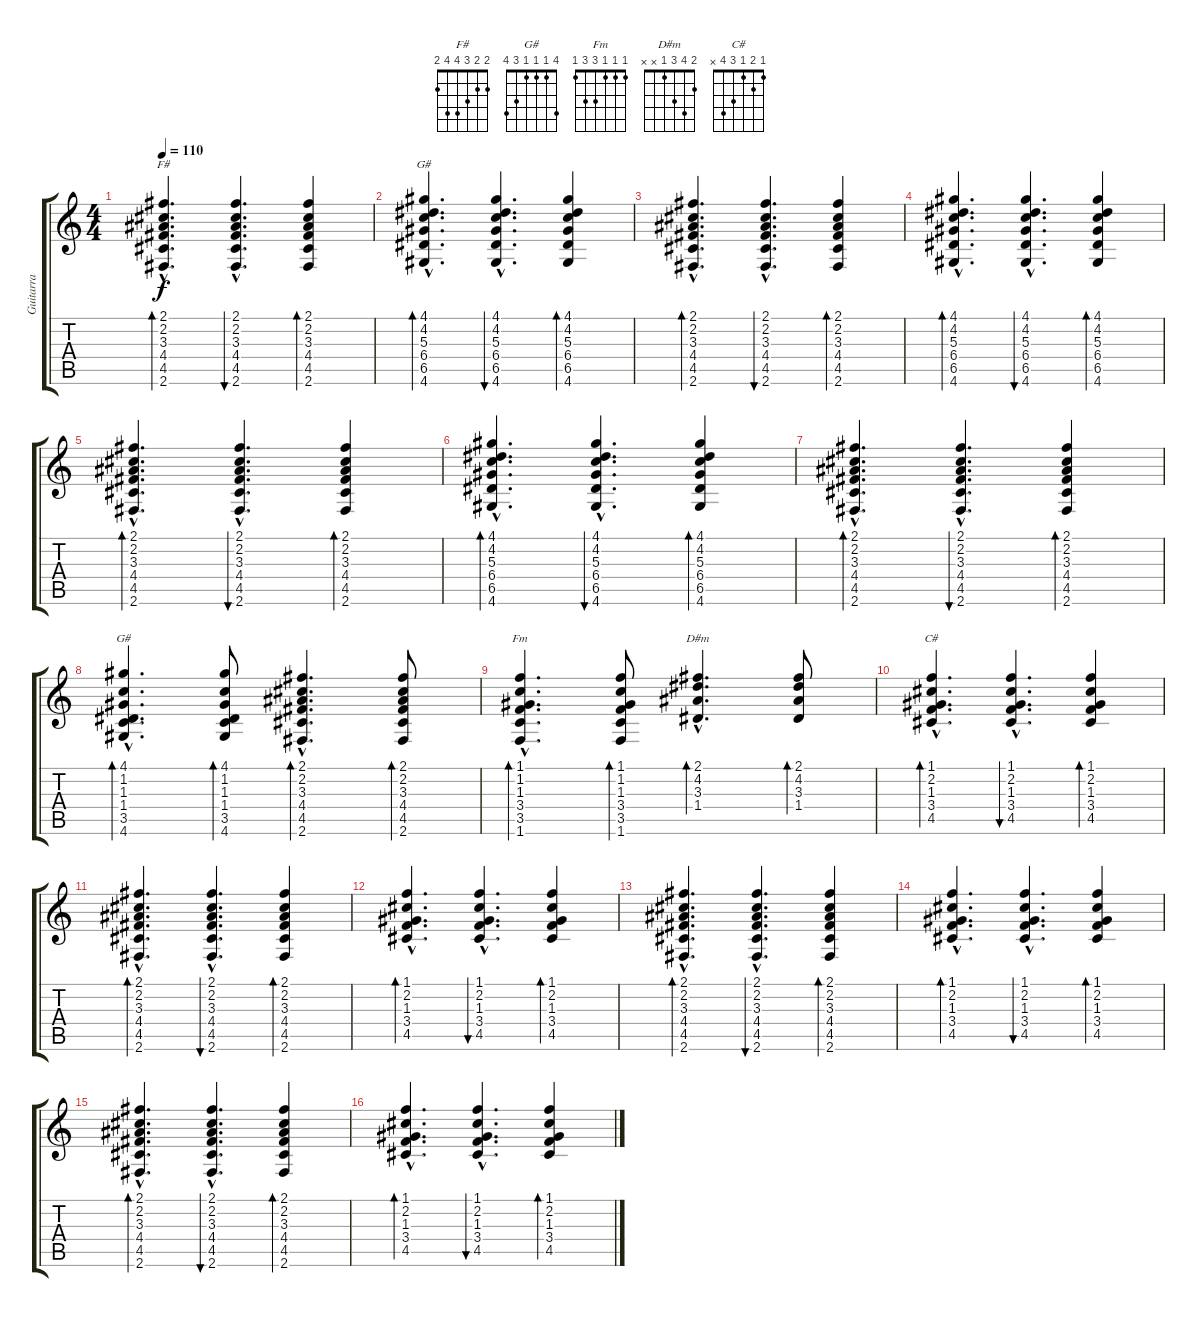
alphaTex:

\track ("Guitarra" "Guitarra") {instrument acousticguitarsteel}
\staff {score tabs}
\tuning (E4 B3 G3 D3 A2 E2) {hide}
\chord ("F#" 2 2 3 4 4 2)
\chord ("G#" 4 4 5 6 6 4) {firstfret 4}
\chord ("G#" 4 1 1 1 3 4)
\chord ("Fm" 1 1 1 3 3 1)
\chord ("D#m" 2 4 3 1 x x)
\chord ("C#" 1 2 1 3 4 x)
\ts (4 4)
\tempo 110
\clef g2
\ks c
(2.1{hac} 2.2{hac} 3.3{hac} 4.4{hac} 4.5{hac} 2.6{hac}).4{d bd 60 ch "F#" dy f} (2.1{hac} 2.2{hac} 3.3{hac} 4.4{hac} 4.5{hac} 2.6{hac}).4{d bu 60} (2.1 2.2 3.3 4.4 4.5 2.6).4{bd 60} |
(4.1{hac} 4.2{hac} 5.3{hac} 6.4{hac} 6.5{hac} 4.6{hac}).4{d bd 60 ch "G#"} (4.1{hac} 4.2{hac} 5.3{hac} 6.4{hac} 6.5{hac} 4.6{hac}).4{d bu 60} (4.1 4.2 5.3 6.4 6.5 4.6).4{bd 60} |
(2.1{hac} 2.2{hac} 3.3{hac} 4.4{hac} 4.5{hac} 2.6{hac}).4{d bd 60} (2.1{hac} 2.2{hac} 3.3{hac} 4.4{hac} 4.5{hac} 2.6{hac}).4{d bu 60} (2.1 2.2 3.3 4.4 4.5 2.6).4{bd 60} |
(4.1{hac} 4.2{hac} 5.3{hac} 6.4{hac} 6.5{hac} 4.6{hac}).4{d bd 60} (4.1{hac} 4.2{hac} 5.3{hac} 6.4{hac} 6.5{hac} 4.6{hac}).4{d bu 60} (4.1 4.2 5.3 6.4 6.5 4.6).4{bd 60} |
(2.1{hac} 2.2{hac} 3.3{hac} 4.4{hac} 4.5{hac} 2.6{hac}).4{d bd 60} (2.1{hac} 2.2{hac} 3.3{hac} 4.4{hac} 4.5{hac} 2.6{hac}).4{d bu 60} (2.1 2.2 3.3 4.4 4.5 2.6).4{bd 60} |
(4.1{hac} 4.2{hac} 5.3{hac} 6.4{hac} 6.5{hac} 4.6{hac}).4{d bd 60} (4.1{hac} 4.2{hac} 5.3{hac} 6.4{hac} 6.5{hac} 4.6{hac}).4{d bu 60} (4.1 4.2 5.3 6.4 6.5 4.6).4{bd 60} |
(2.1{hac} 2.2{hac} 3.3{hac} 4.4{hac} 4.5{hac} 2.6{hac}).4{d bd 60} (2.1{hac} 2.2{hac} 3.3{hac} 4.4{hac} 4.5{hac} 2.6{hac}).4{d bu 60} (2.1 2.2 3.3 4.4 4.5 2.6).4{bd 60} |
(4.1{hac} 1.2{hac} 1.3{hac} 1.4{hac} 3.5{hac} 4.6{hac}).4{d bd 60 ch "G#"} (4.1 1.2 1.3 1.4 3.5 4.6).8{bd 60} (2.1{hac} 2.2{hac} 3.3{hac} 4.4{hac} 4.5{hac} 2.6{hac}).4{d bd 60} (2.1 2.2 3.3 4.4 4.5 2.6).8{bd 60} |
(1.1{hac} 1.2{hac} 1.3{hac} 3.4{hac} 3.5{hac} 1.6{hac}).4{d bd 60 ch "Fm"} (1.1 1.2 1.3 3.4 3.5 1.6).8{bd 60} (2.1{hac} 4.2{hac} 3.3{hac} 1.4{hac}).4{d bd 60 ch "D#m"} (2.1 4.2 3.3 1.4).8{bd 60} |
(1.1{hac} 2.2{hac} 1.3{hac} 3.4{hac} 4.5{hac}).4{d bd 60 ch "C#"} (1.1{hac} 2.2{hac} 1.3{hac} 3.4{hac} 4.5{hac}).4{d bu 60} (1.1 2.2 1.3 3.4 4.5).4{bd 60} |
(2.1{hac} 2.2{hac} 3.3{hac} 4.4{hac} 4.5{hac} 2.6{hac}).4{d bd 60} (2.1{hac} 2.2{hac} 3.3{hac} 4.4{hac} 4.5{hac} 2.6{hac}).4{d bu 60} (2.1 2.2 3.3 4.4 4.5 2.6).4{bd 60} |
(1.1{hac} 2.2{hac} 1.3{hac} 3.4{hac} 4.5{hac}).4{d bd 60} (1.1{hac} 2.2{hac} 1.3{hac} 3.4{hac} 4.5{hac}).4{d bu 60} (1.1 2.2 1.3 3.4 4.5).4{bd 60} |
(2.1{hac} 2.2{hac} 3.3{hac} 4.4{hac} 4.5{hac} 2.6{hac}).4{d bd 60} (2.1{hac} 2.2{hac} 3.3{hac} 4.4{hac} 4.5{hac} 2.6{hac}).4{d bu 60} (2.1 2.2 3.3 4.4 4.5 2.6).4{bd 60} |
(1.1{hac} 2.2{hac} 1.3{hac} 3.4{hac} 4.5{hac}).4{d bd 60} (1.1{hac} 2.2{hac} 1.3{hac} 3.4{hac} 4.5{hac}).4{d bu 60} (1.1 2.2 1.3 3.4 4.5).4{bd 60} |
(2.1{hac} 2.2{hac} 3.3{hac} 4.4{hac} 4.5{hac} 2.6{hac}).4{d bd 60} (2.1{hac} 2.2{hac} 3.3{hac} 4.4{hac} 4.5{hac} 2.6{hac}).4{d bu 60} (2.1 2.2 3.3 4.4 4.5 2.6).4{bd 60} |
(1.1{hac} 2.2{hac} 1.3{hac} 3.4{hac} 4.5{hac}).4{d bd 60} (1.1{hac} 2.2{hac} 1.3{hac} 3.4{hac} 4.5{hac}).4{d bu 60} (1.1 2.2 1.3 3.4 4.5).4{bd 60}
